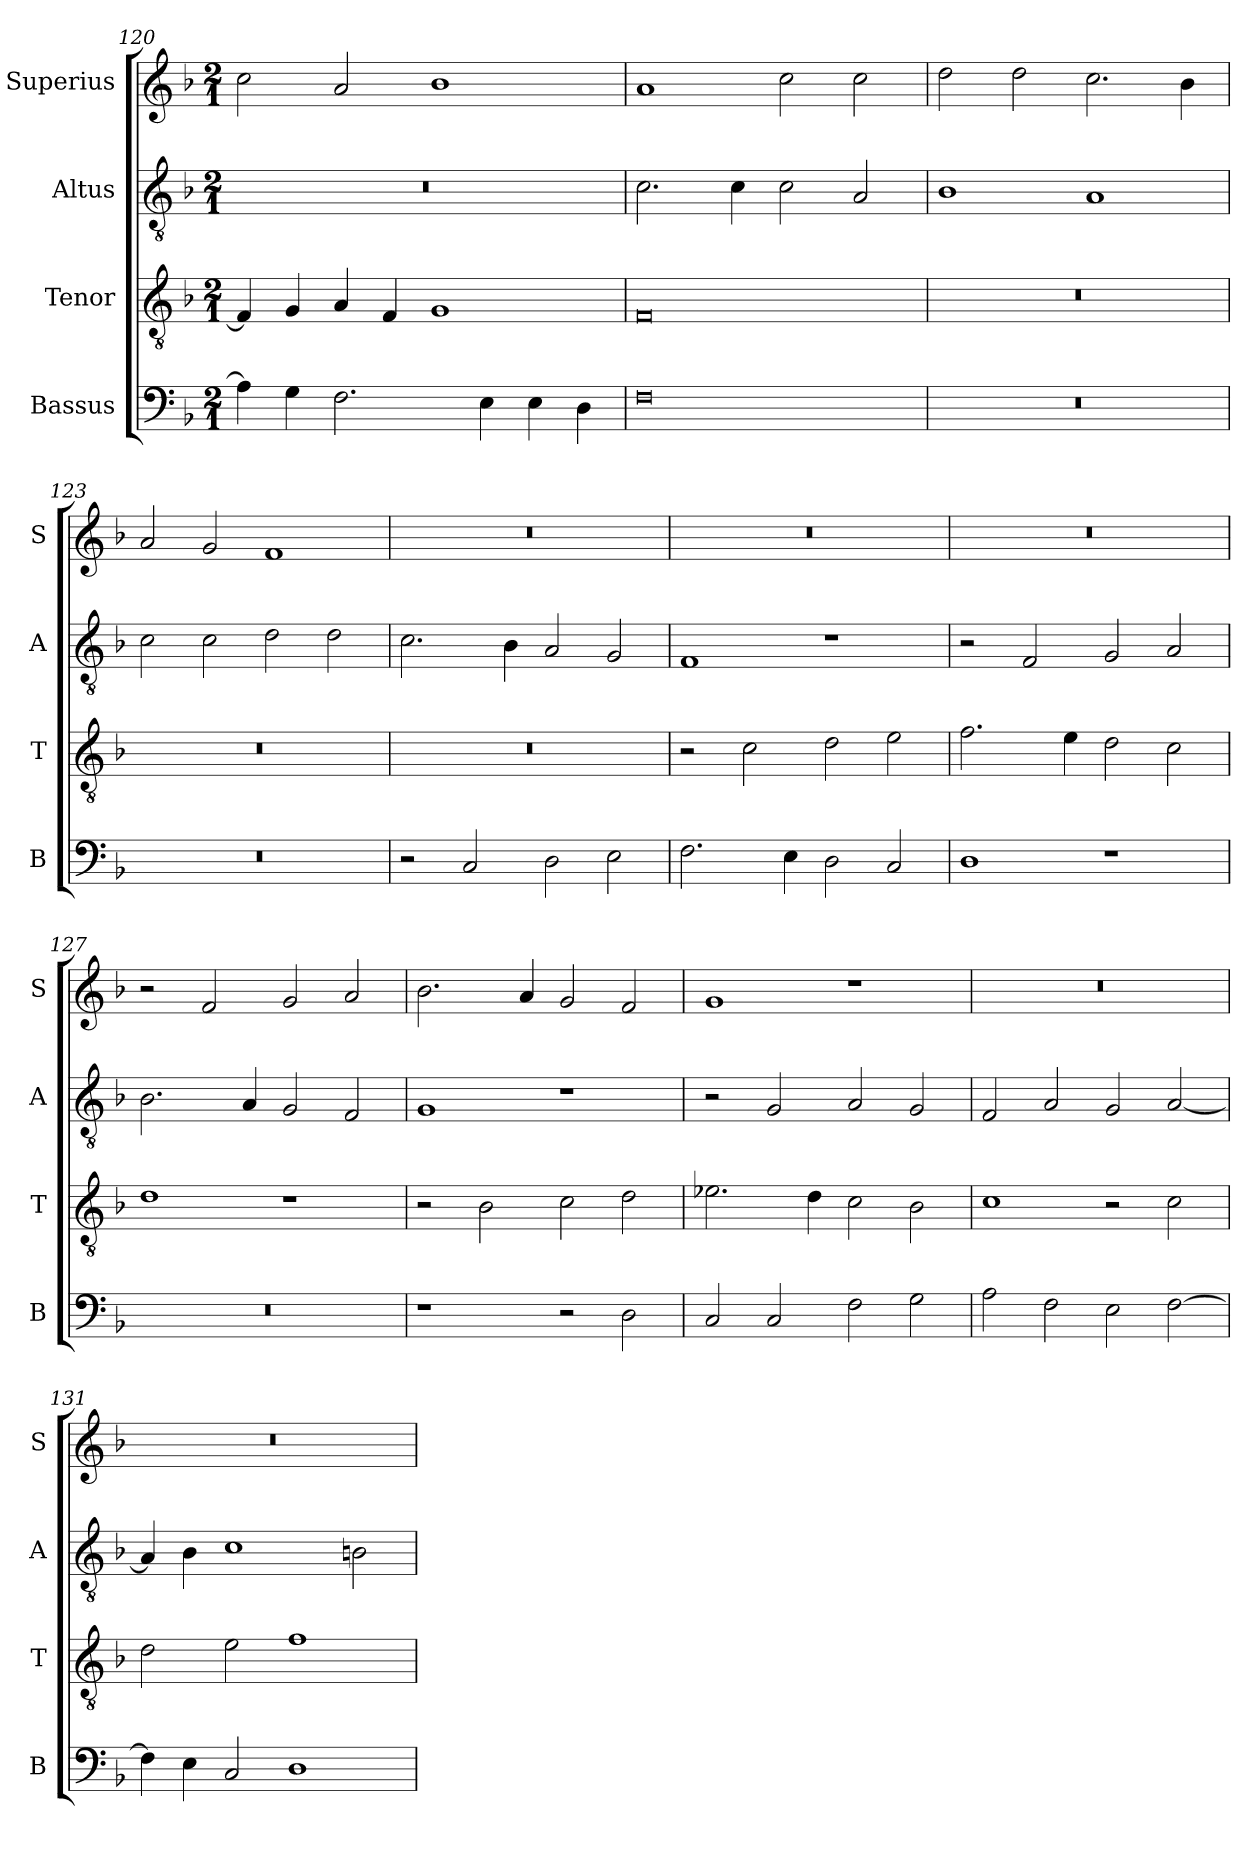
**kern	**kern	**kern	**kern
*part4	*part3	*part2	*part1
*staff4	*staff3	*staff2	*staff1
*I"Bassus	*I"Tenor	*I"Altus	*I"Superius
*I'B	*I'T	*I'A	*I'S
*clefF4	*clefGv2	*clefGv2	*clefG2
*k[b-]	*k[b-]	*k[b-]	*k[b-]
*F:	*F:	*F:	*F:
*M2/1	*M2/1	*M2/1	*M2/1
=120	=120	=120	=120
4A]	4F]	0r	2cc
4G	4G	.	.
2.F	4A	.	2a
.	4F	.	.
.	1G	.	1b-
4E	.	.	.
4E	.	.	.
4D	.	.	.
=121	=121	=121	=121
0F	0F	2.c	1a
.	.	4c	.
.	.	2c	2cc
.	.	2A	2cc
=122	=122	=122	=122
0r	0r	1B-	2dd
.	.	.	2dd
.	.	1A	2.cc
.	.	.	4b-
=123	=123	=123	=123
0r	0r	2c	2a
.	.	2c	2g
.	.	2d	1f
.	.	2d	.
=124	=124	=124	=124
2r	0r	2.c	0r
2C	.	.	.
.	.	4B-	.
2D	.	2A	.
2E	.	2G	.
=125	=125	=125	=125
2.F	2r	1F	0r
.	2c	.	.
4E	.	.	.
2D	2d	1r	.
2C	2e	.	.
=126	=126	=126	=126
1D	2.f	2r	0r
.	.	2F	.
.	4e	.	.
1r	2d	2G	.
.	2c	2A	.
=127	=127	=127	=127
0r	1d	2.B-	2r
.	.	.	2f
.	.	4A	.
.	1r	2G	2g
.	.	2F	2a
=128	=128	=128	=128
1r	2r	1G	2.b-
.	2B-	.	.
.	.	.	4a
2r	2c	1r	2g
2D	2d	.	2f
=129	=129	=129	=129
2C	2.e-X	2r	1g
2C	.	2G	.
.	4d	.	.
2F	2c	2A	1r
2G	2B-	2G	.
=130	=130	=130	=130
2A	1c	2F	0r
2F	.	2A	.
2E	2r	2G	.
[2F	2c	[2A	.
=131	=131	=131	=131
4F]	2d	4A]	0r
4E	.	4B-	.
2C	2e	1c	.
1D	1f	.	.
.	.	2Bn	.
=	=	=	=
*-	*-	*-	*-
